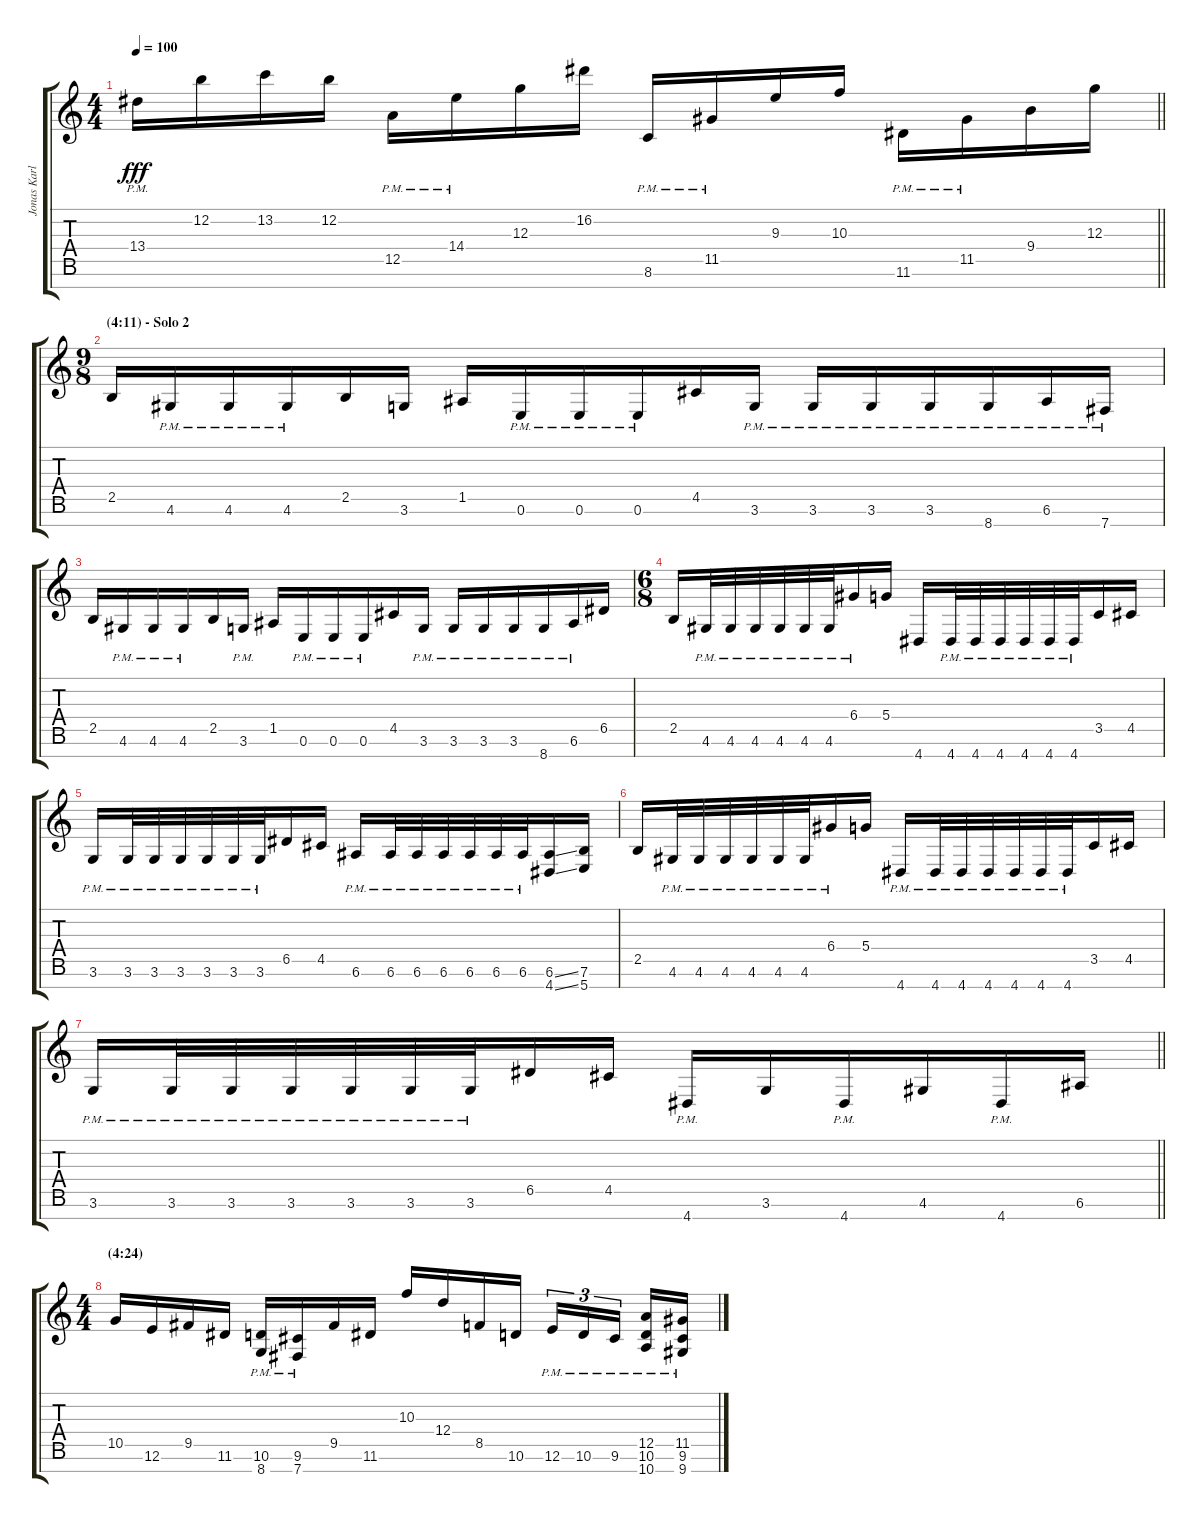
\track ("Jonas Karlsson" "Jonas Karl") {instrument distortionguitar}
\staff {score tabs}
\tuning (E4 B3 G3 D3 A2 E2 B1) {hide}
\ts (4 4)
\tempo 100
\clef g2
\barLineRight lightlight
\ks c
13.4{pm}.16{dy fff} 12.2.16 13.2.16 12.2.16 12.5{pm}.16 14.4{pm}.16 12.3.16 16.2.16 8.6{pm}.16 11.5{pm}.16 9.3.16 10.3.16 11.6{pm}.16 11.5{pm}.16 9.4.16 12.3.16 |
\ts (9 8)
\section ("" "(4:11) - Solo 2")
2.5.16 4.6{pm}.16 4.6{pm}.16 4.6{pm}.16 2.5.16 3.6.16 1.5.16 0.6{pm}.16 0.6{pm}.16 0.6{pm}.16 4.5.16 3.6{pm}.16 3.6{pm}.16 3.6{pm}.16 3.6{pm}.16 8.7{pm}.16 6.6{pm}.16 7.7{pm}.16 |
2.5.16 4.6{pm}.16 4.6{pm}.16 4.6{pm}.16 2.5.16 3.6{pm}.16 1.5.16 0.6{pm}.16 0.6{pm}.16 0.6{pm}.16 4.5.16 3.6{pm}.16 3.6{pm}.16 3.6{pm}.16 3.6{pm}.16 8.7{pm}.16 6.6{pm}.16 6.5.16 |
\ts (6 8)
2.5.16 4.6{pm}.32 4.6{pm}.32 4.6{pm}.32 4.6{pm}.32 4.6{pm}.32 4.6{pm}.32 6.4{pm}.16 5.4.16 4.7.16 4.7{pm}.32 4.7{pm}.32 4.7{pm}.32 4.7{pm}.32 4.7{pm}.32 4.7{pm}.32 3.5.16 4.5.16 |
3.6{pm}.16 3.6{pm}.32 3.6{pm}.32 3.6{pm}.32 3.6{pm}.32 3.6{pm}.32 3.6{pm}.32 6.5.16 4.5.16 6.6{pm}.16 6.6{pm}.32 6.6{pm}.32 6.6{pm}.32 6.6{pm}.32 6.6{pm}.32 6.6{pm}.32 (6.6{ss} 4.7{ss}).16 (7.6 5.7).16 |
2.5.16 4.6{pm}.32 4.6{pm}.32 4.6{pm}.32 4.6{pm}.32 4.6{pm}.32 4.6{pm}.32 6.4{pm}.16 5.4.16 4.7{pm}.16 4.7{pm}.32 4.7{pm}.32 4.7{pm}.32 4.7{pm}.32 4.7{pm}.32 4.7{pm}.32 3.5.16 4.5.16 |
\barLineRight lightlight
3.6{pm}.16 3.6{pm}.32 3.6{pm}.32 3.6{pm}.32 3.6{pm}.32 3.6{pm}.32 3.6{pm}.32 6.5.16 4.5.16 4.7{pm}.16 3.6.16 4.7{pm}.16 4.6.16 4.7{pm}.16 6.6.16 |
\ts (4 4)
\section ("" "(4:24)")
10.5.16 12.6.16 9.5.16 11.6.16 (10.6{pm} 8.7{pm}).16 (9.6{pm} 7.7{pm}).16 9.5.16 11.6.16 10.3.16 12.4.16 8.5.16 10.6.16 12.6{pm}.16{tu (3 2)} 10.6{pm}.16{tu (3 2)} 9.6{pm}.16{tu (3 2)} (12.5{pm} 10.6{pm} 10.7{pm}).16 (11.5{pm} 9.6{pm} 9.7{pm}).16
